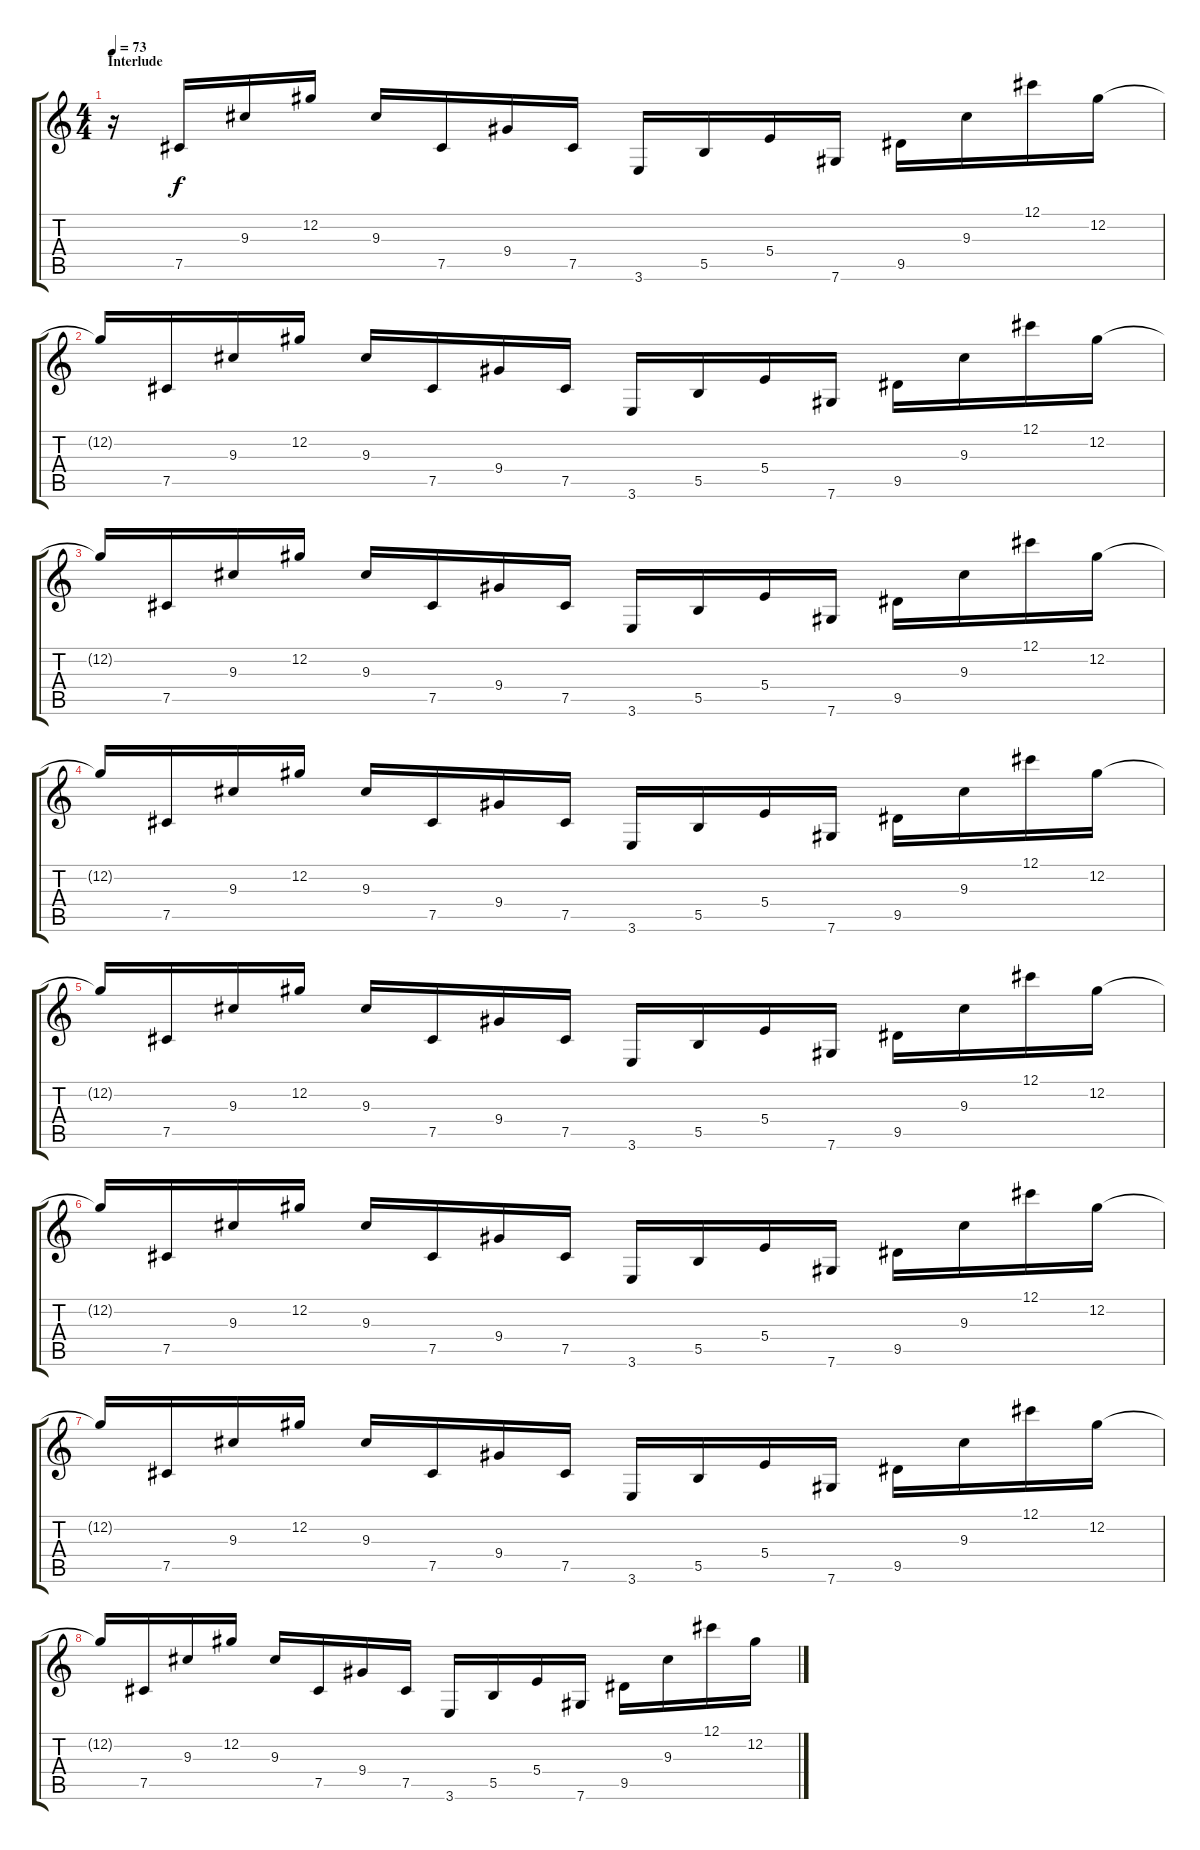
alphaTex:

\track "" {instrument electricguitarclean}
\staff {score tabs}
\tuning (Db4 Ab3 E3 B2 Gb2 Db2) {hide}
\ts (4 4)
\section ("" "Interlude")
\tempo 73
\clef g2
\ks c
r.16{dy f volume 4 instrument fx5brightness} 7.5.16 9.3.16 12.2.16 9.3.16 7.5.16 9.4.16 7.5.16 3.6.16 5.5.16 5.4.16 7.6.16 9.5.16 9.3.16 12.1.16 12.2.16 |
12.2{t}.16 7.5.16 9.3.16 12.2.16 9.3.16 7.5.16 9.4.16 7.5.16 3.6.16 5.5.16 5.4.16 7.6.16 9.5.16 9.3.16 12.1.16 12.2.16 |
12.2{t}.16 7.5.16 9.3.16 12.2.16 9.3.16 7.5.16 9.4.16 7.5.16 3.6.16 5.5.16 5.4.16 7.6.16 9.5.16 9.3.16 12.1.16 12.2.16 |
12.2{t}.16 7.5.16 9.3.16 12.2.16 9.3.16 7.5.16 9.4.16 7.5.16 3.6.16 5.5.16 5.4.16 7.6.16 9.5.16 9.3.16 12.1.16 12.2.16 |
12.2{t}.16 7.5.16 9.3.16 12.2.16 9.3.16 7.5.16 9.4.16 7.5.16 3.6.16 5.5.16 5.4.16 7.6.16 9.5.16 9.3.16 12.1.16 12.2.16 |
12.2{t}.16 7.5.16 9.3.16 12.2.16 9.3.16 7.5.16 9.4.16 7.5.16 3.6.16 5.5.16 5.4.16 7.6.16 9.5.16 9.3.16 12.1.16 12.2.16 |
12.2{t}.16 7.5.16 9.3.16 12.2.16 9.3.16 7.5.16 9.4.16 7.5.16 3.6.16 5.5.16 5.4.16 7.6.16 9.5.16 9.3.16 12.1.16 12.2.16 |
12.2{t}.16 7.5.16 9.3.16 12.2.16 9.3.16 7.5.16 9.4.16 7.5.16 3.6.16 5.5.16 5.4.16 7.6.16 9.5.16 9.3.16 12.1.16 12.2.16
